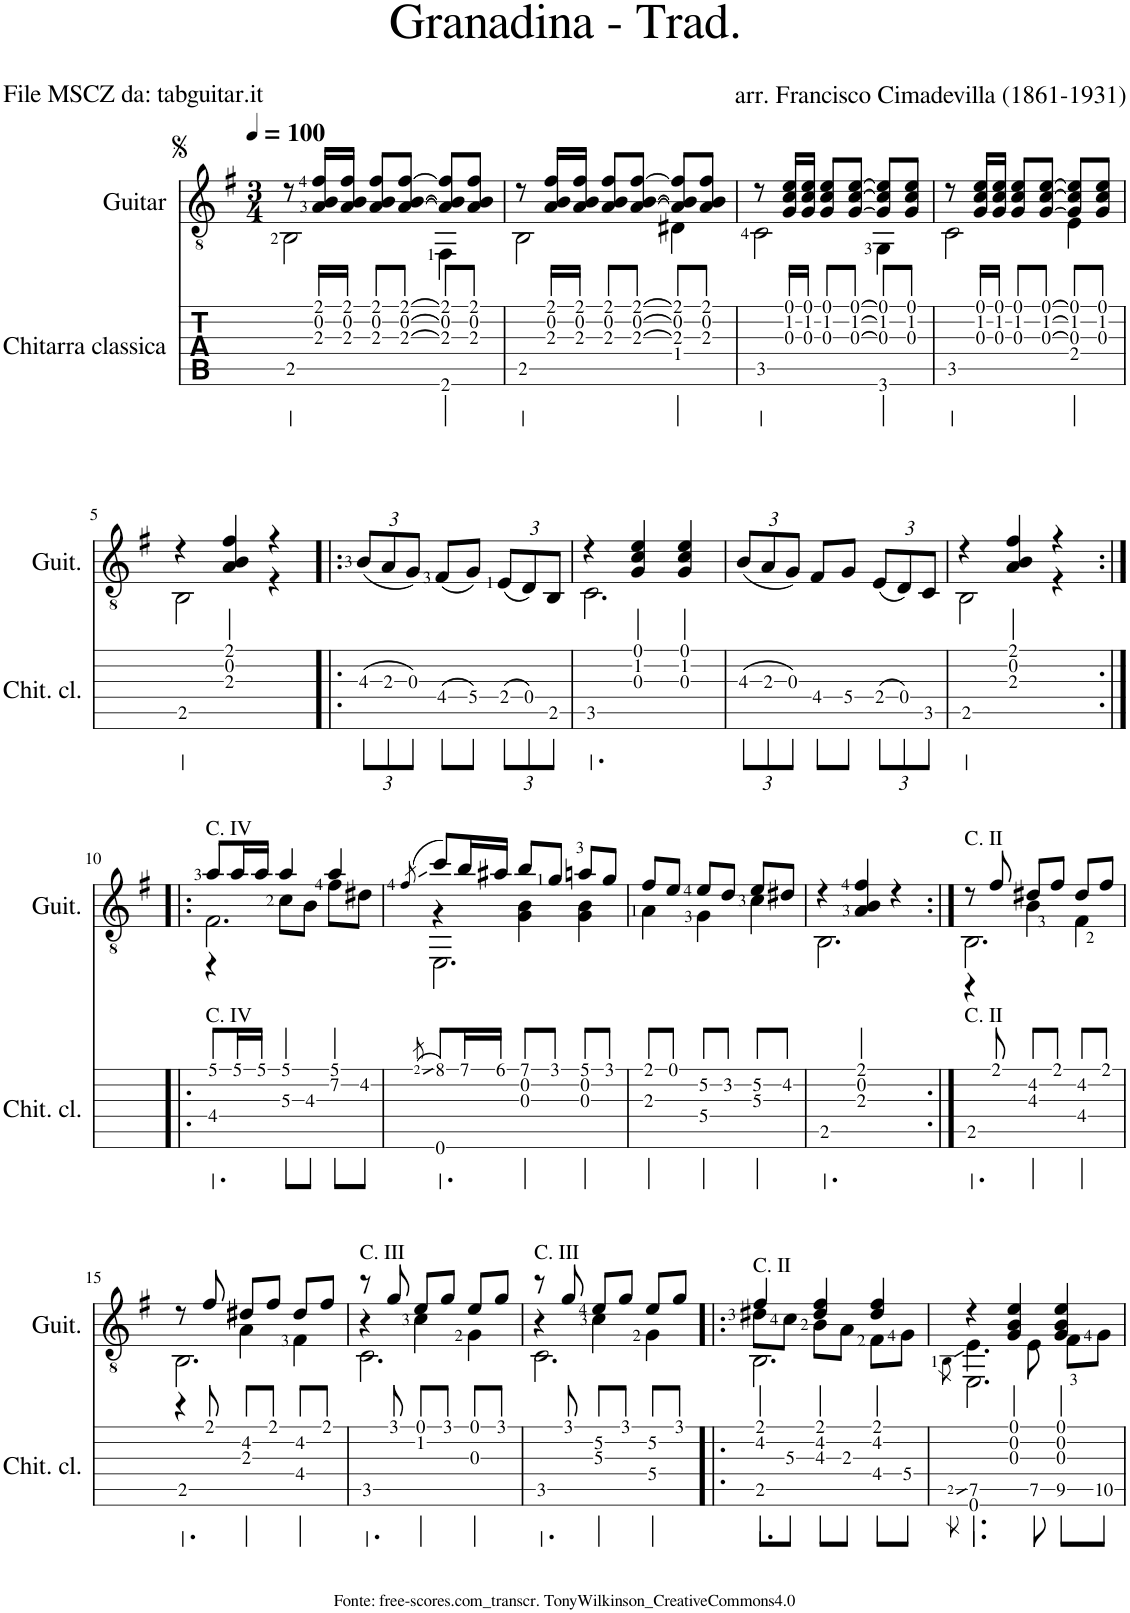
**kern	**kern
*part2	*part1
*staff2	*staff1
*I"Chitarra classica	*I"Guitar
*I'Chit. cl.	*I'Guit.
*stria6	*
*	*clefGv2
*k[f#]	*k[f#]
*M3/4	*M3/4
*MM100	*MM100
=1	=1
*^	*^
8r	2BB\	8r	2BB\
16A/ 16B/ 16f#/LL	.	16A/ 16B/ 16f#/LL	.
16A/ 16B/ 16f#/JJ	.	16A/ 16B/ 16f#/JJ	.
8A/ 8B/ 8f#/L	.	8A/ 8B/ 8f#/L	.
[8A/ [8B/ [8f#/J	.	[8A/ [8B/ [8f#/J	.
8A/] 8B/] 8f#/]L	4FF#\	8A/] 8B/] 8f#/]L	4FF#\
8A/ 8B/ 8f#/J	.	8A/ 8B/ 8f#/J	.
=2	=2	=2	=2
8r	2BB\	8r	2BB\
16A/ 16B/ 16f#/LL	.	16A/ 16B/ 16f#/LL	.
16A/ 16B/ 16f#/JJ	.	16A/ 16B/ 16f#/JJ	.
8A/ 8B/ 8f#/L	.	8A/ 8B/ 8f#/L	.
[8A/ [8B/ [8f#/J	.	[8A/ [8B/ [8f#/J	.
8A/] 8B/] 8f#/]L	4D#X\	8A/] 8B/] 8f#/]L	4D#X\
8A/ 8B/ 8f#/J	.	8A/ 8B/ 8f#/J	.
=3	=3	=3	=3
8r	2C\	8r	2C\
16G/ 16c/ 16e/LL	.	16G/ 16c/ 16e/LL	.
16G/ 16c/ 16e/JJ	.	16G/ 16c/ 16e/JJ	.
8G/ 8c/ 8e/L	.	8G/ 8c/ 8e/L	.
[8G/ [8c/ [8e/J	.	[8G/ [8c/ [8e/J	.
8G/] 8c/] 8e/]L	4GG\	8G/] 8c/] 8e/]L	4GG\
8G/ 8c/ 8e/J	.	8G/ 8c/ 8e/J	.
=4	=4	=4	=4
8r	2C\	8r	2C\
16G/ 16c/ 16e/LL	.	16G/ 16c/ 16e/LL	.
16G/ 16c/ 16e/JJ	.	16G/ 16c/ 16e/JJ	.
8G/ 8c/ 8e/L	.	8G/ 8c/ 8e/L	.
[8G/ [8c/ [8e/J	.	[8G/ [8c/ [8e/J	.
8G/] 8c/] 8e/]L	4E\	8G/] 8c/] 8e/]L	4E\
8G/ 8c/ 8e/J	.	8G/ 8c/ 8e/J	.
!!LO:LB:g=z	!!
=5	=5	=5	=5
4r	2BB\	4r	2BB\
4A/ 4B/ 4f#/	.	4A/ 4B/ 4f#/	.
4r	4r	4r	4r
*v	*v	*	*
*	*v	*v
=6!|:	=6!|:
*Xbrackettup	*Xbrackettup
(12B\L	(12B/L
12A\	12A/
12G\J)	12G/J)
(8F#\L	(8F#/L
8G\J)	8G/J)
(12E\L	(12E/L
12D\)	12D/)
12BB\J	12BB/J
=7	=7
*^	*^
4r	2.C\	4r	2.C\
4G/ 4c/ 4e/	.	4G/ 4c/ 4e/	.
4G/ 4c/ 4e/	.	4G/ 4c/ 4e/	.
*v	*v	*	*
*	*v	*v
=8	=8
(12B\L	(12B/L
12A\	12A/
12G\J)	12G/J)
8F#\L	8F#/L
8G\J	8G/J
(12E\L	(12E/L
12D\)	12D/)
12C\J	12C/J
=9	=9
*^	*^
4r	2BB\	4r	2BB\
4A/ 4B/ 4f#/	.	4A/ 4B/ 4f#/	.
4r	4r	4r	4r
!!LO:LB:g=z
=10:|!|:	=10:|!|:	=10:|!|:	=10:|!|:
*	*^	*	*^
!	!	!	!LO:TX:a:t=C. IV	!	!
!LO:TX:a:t=C. IV	!	!	!	!	!
8a/L	2.F#\	4r	8a/L	2.F#\	4r
16a/L	.	.	16a/L	.	.
16a/JJ	.	.	16a/JJ	.	.
4a/	.	8c\L	4a/	.	8c\L
.	.	8B\J	.	.	8B\J
4a/	.	8f#\L	4a/	.	8f#\L
.	.	8d#X\J	.	.	8d#X\J
=11	=11	=11	=11	=11	=11
(8qf#/	.	.	(8qf#/	.	.
8cc/L)	4r	2.EE\	8cc/L)	4r	2.EE\
16b/L	.	.	16b/L	.	.
16a#X/JJ	.	.	16a#X/JJ	.	.
8b/L	4G\ 4B\	.	8b/L	4G\ 4B\	.
8g/J	.	.	8g/J	.	.
8an/L	4G\ 4B\	.	8an/L	4G\ 4B\	.
8g/J	.	.	8g/J	.	.
*	*v	*v	*	*	*
*	*	*	*v	*v
=12	=12	=12	=12
8f#/L	4A\	8f#/L	4A\
8e/J	.	8e/J	.
8e/L	4G\	8e/L	4G\
8d/J	.	8d/J	.
8e/L	4c\	8e/L	4c\
8d#X/J	.	8d#X/J	.
=13	=13	=13	=13
4r	2.BB\	4r	2.BB\
4A/ 4B/ 4f#/	.	4A/ 4B/ 4f#/	.
4r	.	4r	.
=14:|!	=14:|!	=14:|!	=14:|!
*	*^	*	*^
!	!	!	!LO:TX:a:t=C. II	!	!
!LO:TX:a:t=C. II	!	!	!	!	!
8r	2.BB\	4r	8r	2.BB\	4r
8f#/	.	.	8f#/	.	.
8d#X/L	.	4B\	8d#X/L	.	4B\
8f#/J	.	.	8f#/J	.	.
8d#/L	.	4F#\	8d#/L	.	4F#\
8f#/J	.	.	8f#/J	.	.
!!LO:LB:g=z	!!	!!
=15	=15	=15	=15	=15	=15
8r	2.BB\	4r	8r	2.BB\	4r
8f#/	.	.	8f#/	.	.
8d#X/L	.	4A\	8d#X/L	.	4A\
8f#/J	.	.	8f#/J	.	.
8d#/L	.	4F#\	8d#/L	.	4F#\
8f#/J	.	.	8f#/J	.	.
=16	=16	=16	=16	=16	=16
!	!	!	!LO:TX:a:t=C. III	!	!
8r	4r	2.C\	8r	4r	2.C\
8g/	.	.	8g/	.	.
8e/L	4c\	.	8e/L	4c\	.
8g/J	.	.	8g/J	.	.
8e/L	4G\	.	8e/L	4G\	.
8g/J	.	.	8g/J	.	.
=17	=17	=17	=17	=17	=17
!	!	!	!LO:TX:a:t=C. III	!	!
8r	4r	2.C\	8r	4r	2.C\
8g/	.	.	8g/	.	.
8e/L	4c\	.	8e/L	4c\	.
8g/J	.	.	8g/J	.	.
8e/L	4G\	.	8e/L	4G\	.
8g/J	.	.	8g/J	.	.
=18!|:	=18!|:	=18!|:	=18!|:	=18!|:	=18!|:
!	!	!	!LO:TX:a:t=C. II	!	!
4f#/	8d#X\L	2.BB\	4f#/	8d#X\L	2.BB\
.	8c\J	.	.	8c\J	.
4d#/ 4f#/	8B\L	.	4d#/ 4f#/	8B\L	.
.	8A\J	.	.	8A\J	.
4d#/ 4f#/	8F#\L	.	4d#/ 4f#/	8F#\L	.
.	8G\J	.	.	8G\J	.
=19	=19	=19	=19	=19	=19
.	8qBB\	.	.	8qBB\	.
4r	4.E\	2.EE\	4r	4.E\	2.EE\
4G/ 4B/ 4e/	.	.	4G/ 4B/ 4e/	.	.
.	8E\	.	.	8E\	.
4G/ 4B/ 4e/	8F#\L	.	4G/ 4B/ 4e/	8F#\L	.
.	8G\J	.	.	8G\J	.
*v	*v	*v	*	*	*
*	*v	*v	*v
=	=
*-	*-
